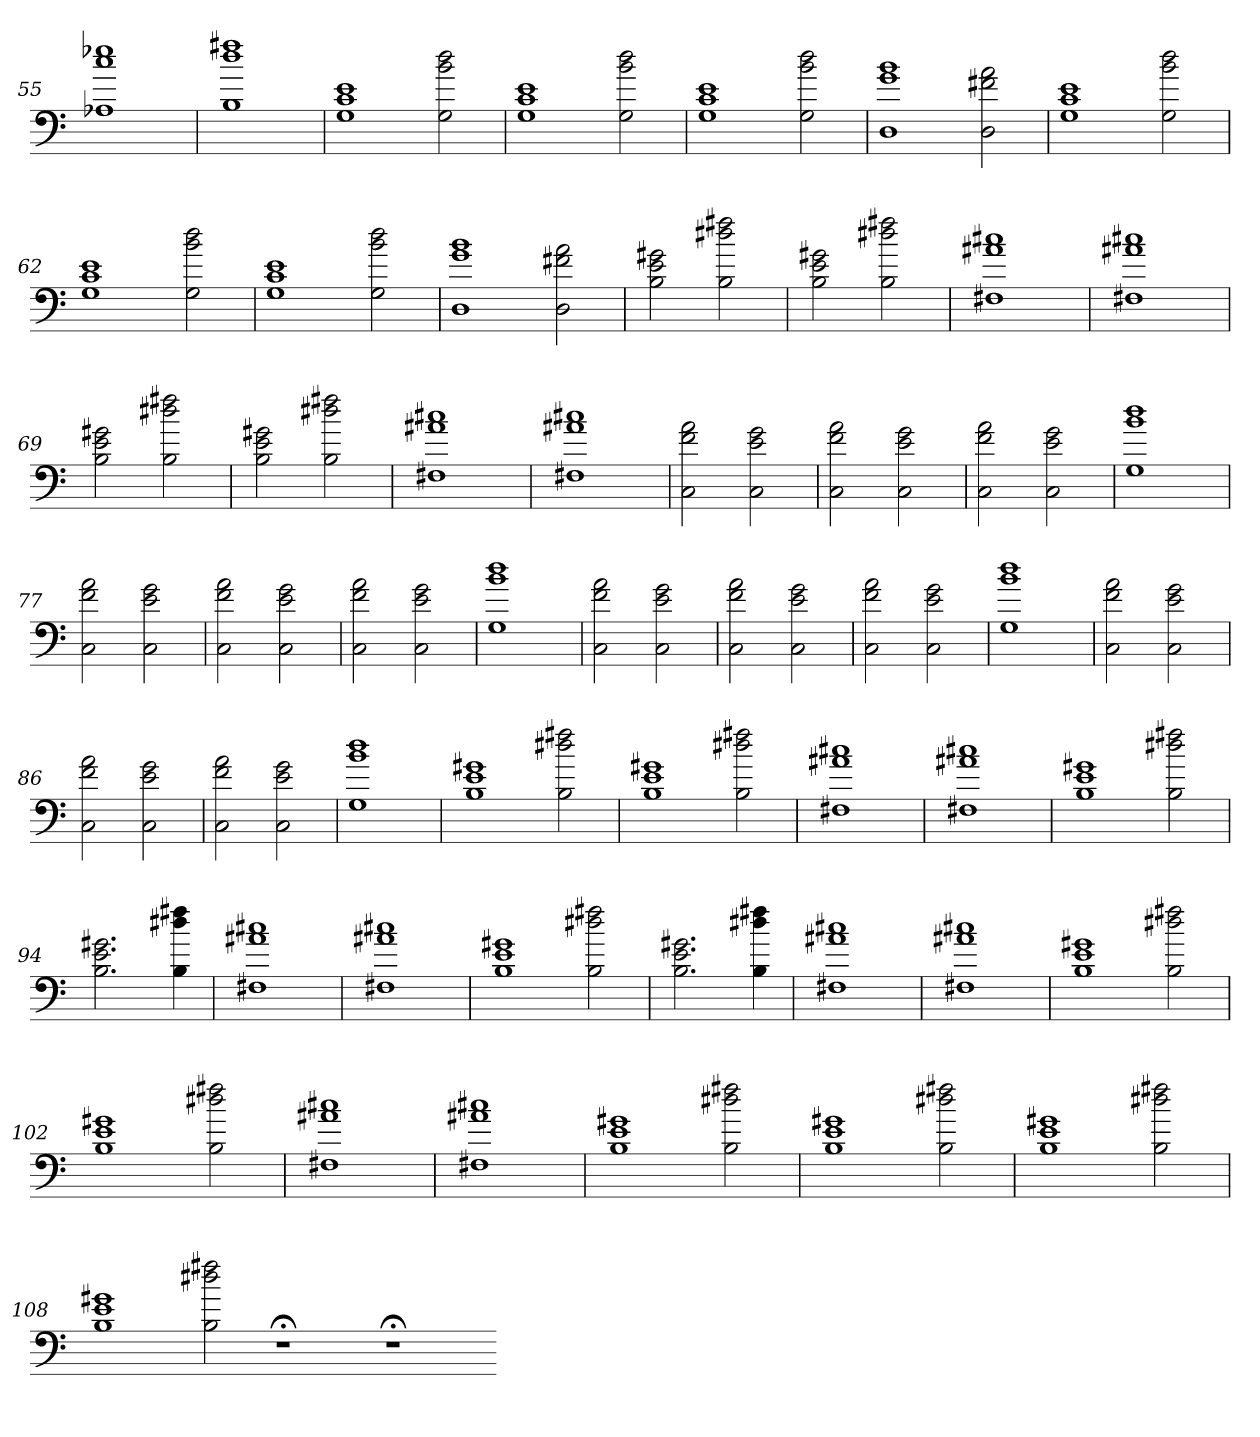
**kern
*part1
*staff1
=55
1A-X 1cc 1ee-X
=56
1B 1dd 1ff#X
=57
1G 1c 1e
2G 2b 2dd
=58
1G 1c 1e
2G 2b 2dd
=59
1G 1c 1e
2G 2b 2dd
=60
1D 1g 1b
2D 2f#X 2a
=61
1G 1c 1e
2G 2b 2dd
=62
1G 1c 1e
2G 2b 2dd
=63
1G 1c 1e
2G 2b 2dd
=64
1D 1g 1b
2D 2f#X 2a
=65
2B 2e 2g#X
2B 2dd#X 2ff#X
=66
2B 2e 2g#X
2B 2dd#X 2ff#X
=67
1F#X 1a#X 1cc#X
=68
1F#X 1a#X 1cc#X
=69
2B 2e 2g#X
2B 2dd#X 2ff#X
=70
2B 2e 2g#X
2B 2dd#X 2ff#X
=71
1F#X 1a#X 1cc#X
=72
1F#X 1a#X 1cc#X
=73
2C 2f 2a
2C 2e 2g
=74
2C 2f 2a
2C 2e 2g
=75
2C 2f 2a
2C 2e 2g
=76
1G 1b 1dd
=77
2C 2f 2a
2C 2e 2g
=78
2C 2f 2a
2C 2e 2g
=79
2C 2f 2a
2C 2e 2g
=80
1G 1b 1dd
=81
2C 2f 2a
2C 2e 2g
=82
2C 2f 2a
2C 2e 2g
=83
2C 2f 2a
2C 2e 2g
=84
1G 1b 1dd
=85
2C 2f 2a
2C 2e 2g
=86
2C 2f 2a
2C 2e 2g
=87
2C 2f 2a
2C 2e 2g
=88
1G 1b 1dd
=89
1B 1e 1g#X
2B 2dd#X 2ff#X
=90
1B 1e 1g#X
2B 2dd#X 2ff#X
=91
1F#X 1a#X 1cc#X
=92
1F#X 1a#X 1cc#X
=93
1B 1e 1g#X
2B 2dd#X 2ff#X
=94
2.B 2.e 2.g#X
4B 4dd#X 4ff#X
=95
1F#X 1a#X 1cc#X
=96
1F#X 1a#X 1cc#X
=97
1B 1e 1g#X
2B 2dd#X 2ff#X
=98
2.B 2.e 2.g#X
4B 4dd#X 4ff#X
=99
1F#X 1a#X 1cc#X
=100
1F#X 1a#X 1cc#X
=101
1B 1e 1g#X
2B 2dd#X 2ff#X
=102
1B 1e 1g#X
2B 2dd#X 2ff#X
=103
1F#X 1a#X 1cc#X
=104
1F#X 1a#X 1cc#X
=105
1B 1e 1g#X
2B 2dd#X 2ff#X
=106
1B 1e 1g#X
2B 2dd#X 2ff#X
=107
1B 1e 1g#X
2B 2dd#X 2ff#X
=108
1B 1e 1g#X
2B 2dd#X 2ff#X
1r;<
1r;<
=-
*-
